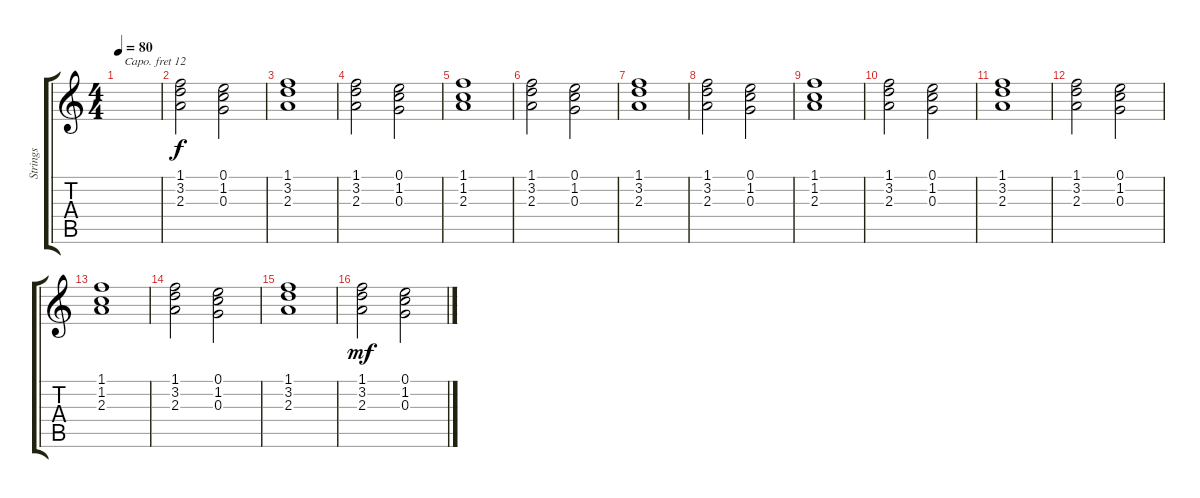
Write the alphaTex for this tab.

\track ("Strings" "Strings") {instrument stringensemble1}
\staff {score tabs}
\capo 12
\tuning (E4 B3 G3 D3 A2 E2) {hide}
\ts (4 4)
\tempo 80
\clef g2
\ks c
|
(1.1 3.2 2.3).2 (0.1 1.2 0.3).2 |
(1.1 3.2 2.3).1 |
(1.1 3.2 2.3).2 (0.1 1.2 0.3).2 |
(1.1 1.2 2.3).1 |
(1.1 3.2 2.3).2 (0.1 1.2 0.3).2 |
(1.1 3.2 2.3).1 |
(1.1 3.2 2.3).2 (0.1 1.2 0.3).2 |
(1.1 1.2 2.3).1 |
(1.1 3.2 2.3).2 (0.1 1.2 0.3).2 |
(1.1 3.2 2.3).1 |
(1.1 3.2 2.3).2 (0.1 1.2 0.3).2 |
(1.1 1.2 2.3).1 |
(1.1 3.2 2.3).2 (0.1 1.2 0.3).2 |
(1.1 3.2 2.3).1 |
(1.1 3.2 2.3).2{dy mf} (0.1 1.2 0.3).2
